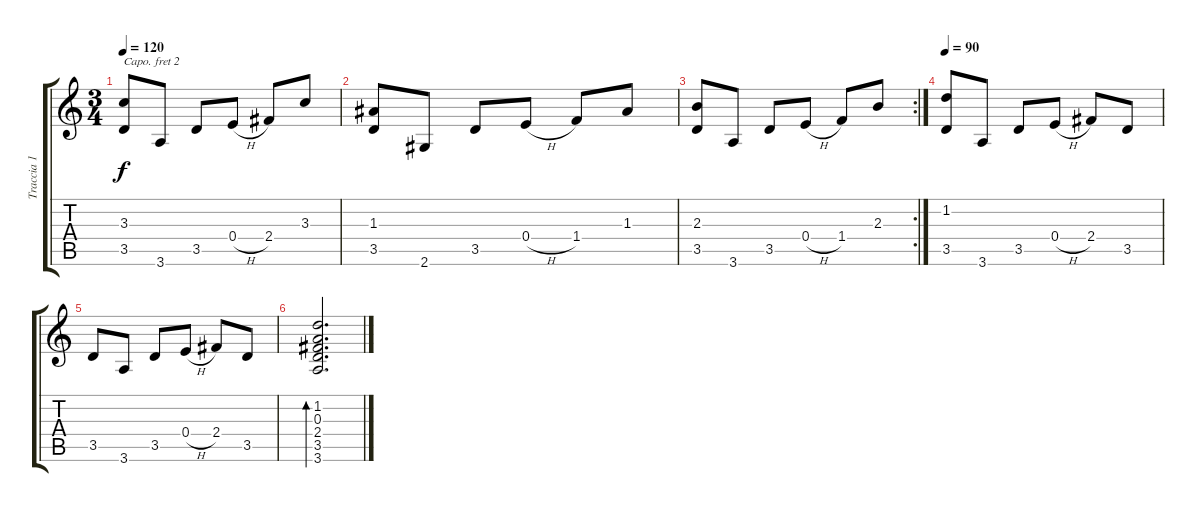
\track ("Traccia 1" "Traccia 1") {instrument acousticguitarnylon}
\staff {score tabs}
\capo 2
\tuning (E4 B3 G3 D3 A2 E2) {hide}
\ts (3 4)
\tempo 120
\clef g2
\ks c
(3.3 3.5).8{dy f} 3.6.8 3.5.8 0.4{h}.8 2.4.8 3.3.8 |
(1.3 3.5).8 2.6.8 3.5.8 0.4{h}.8 1.4.8 1.3.8 |
\rc 2
(2.3 3.5).8 3.6.8 3.5.8 0.4{h}.8 1.4.8 2.3.8 |
\tempo 90
(1.2 3.5).8 3.6.8 3.5.8 0.4{h}.8 2.4.8 3.5.8 |
3.5.8 3.6.8 3.5.8 0.4{h}.8 2.4.8 3.5.8 |
(1.2 0.3 2.4 3.5 3.6).2{d bd 480}
